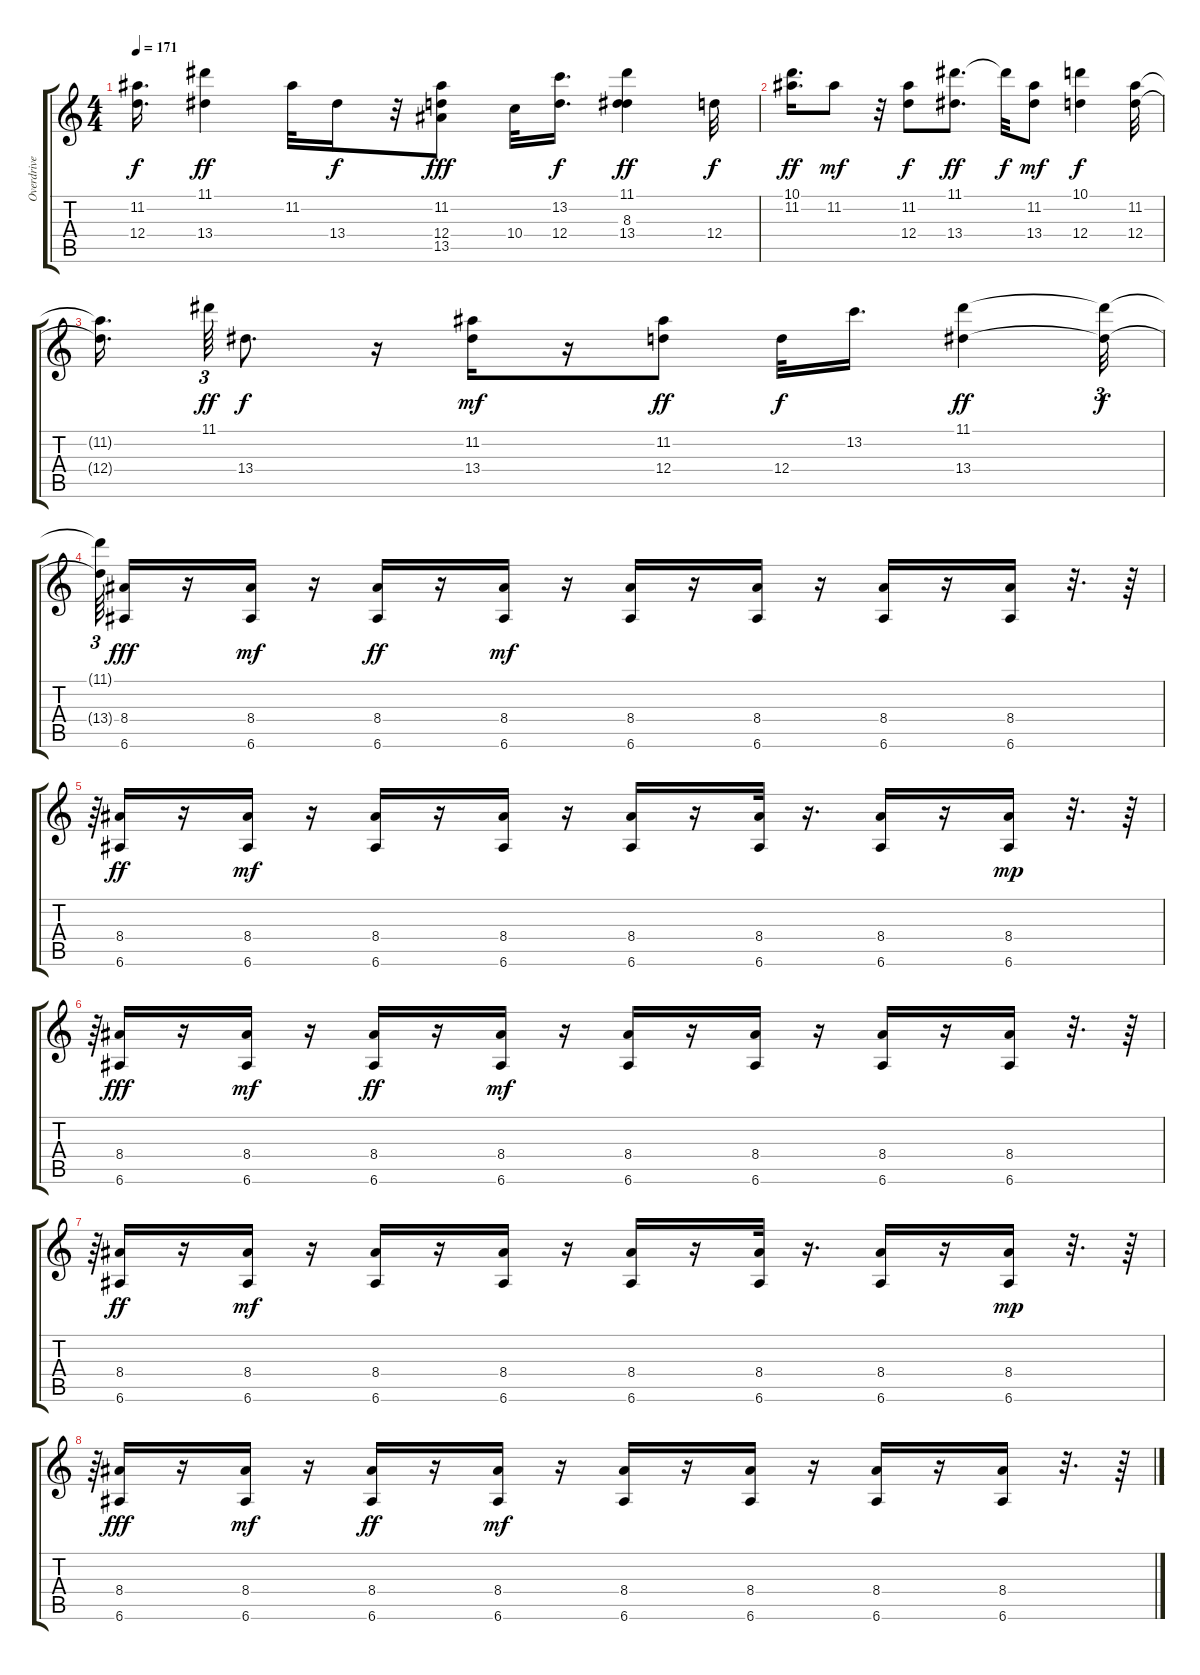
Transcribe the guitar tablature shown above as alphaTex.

\track ("Overdrive" "Overdrive") {instrument overdrivenguitar}
\staff {score tabs}
\tuning (E4 B3 G3 D3 A2 E2) {hide}
\ts (4 4)
\tempo 171
\clef g2
\ks c
(11.2 12.4).16{d dy f} (11.1 13.4).4{dy ff} 11.2.32 13.4.16{dy f} r.32 (11.2 12.4 13.5).8{dy fff} 10.4.32 (13.2 12.4).16{d dy f} (11.1 8.3 13.4).4{dy ff} 12.4.32{dy f} |
(10.1 11.2).16{d dy ff} 11.2.8{dy mf} r.32 (11.2 12.4).8{dy f} (11.1 13.4).8{d dy ff} 11.1{t}.32{dy f} (11.2 13.4).8{dy mf} (10.1 12.4).4{dy f} (11.2 12.4).32 |
(11.2{t} 12.4{t}).16{d beam splitsecondary} 11.1.64{tu (3 2) dy ff} 13.4.8{d dy f} r.16 (11.2 13.4).16{dy mf} r.16 (11.2 12.4).8{dy ff} 12.4.32{dy f} 13.2.16{d} (11.1 13.4).4{dy ff} (11.1{t} 13.4{t}).32{tu (3 2) dy f} |
(11.1{t} 13.4{t}).64{tu (3 2)} (8.4 6.6).16{dy fff volume 10} r.16 (8.4 6.6).16{dy mf} r.16 (8.4 6.6).16{dy ff} r.16 (8.4 6.6).16{dy mf} r.16 (8.4 6.6).16 r.16 (8.4 6.6).16 r.16 (8.4 6.6).16 r.16 (8.4 6.6).16 r.32{d} r.64 |
r.64{tu (3 2)} (8.4 6.6).16{dy ff} r.16 (8.4 6.6).16{dy mf} r.16 (8.4 6.6).16 r.16 (8.4 6.6).16 r.16 (8.4 6.6).16 r.16 (8.4 6.6).32 r.16{d} (8.4 6.6).16 r.16 (8.4 6.6).16{dy mp} r.32{d} r.64 |
r.64{tu (3 2)} (8.4 6.6).16{dy fff} r.16 (8.4 6.6).16{dy mf} r.16 (8.4 6.6).16{dy ff} r.16 (8.4 6.6).16{dy mf} r.16 (8.4 6.6).16 r.16 (8.4 6.6).16 r.16 (8.4 6.6).16 r.16 (8.4 6.6).16 r.32{d} r.64 |
r.64{tu (3 2)} (8.4 6.6).16{dy ff} r.16 (8.4 6.6).16{dy mf} r.16 (8.4 6.6).16 r.16 (8.4 6.6).16 r.16 (8.4 6.6).16 r.16 (8.4 6.6).32 r.16{d} (8.4 6.6).16 r.16 (8.4 6.6).16{dy mp} r.32{d} r.64 |
r.64{tu (3 2)} (8.4 6.6).16{dy fff} r.16 (8.4 6.6).16{dy mf} r.16 (8.4 6.6).16{dy ff} r.16 (8.4 6.6).16{dy mf} r.16 (8.4 6.6).16 r.16 (8.4 6.6).16 r.16 (8.4 6.6).16 r.16 (8.4 6.6).16 r.32{d} r.64
